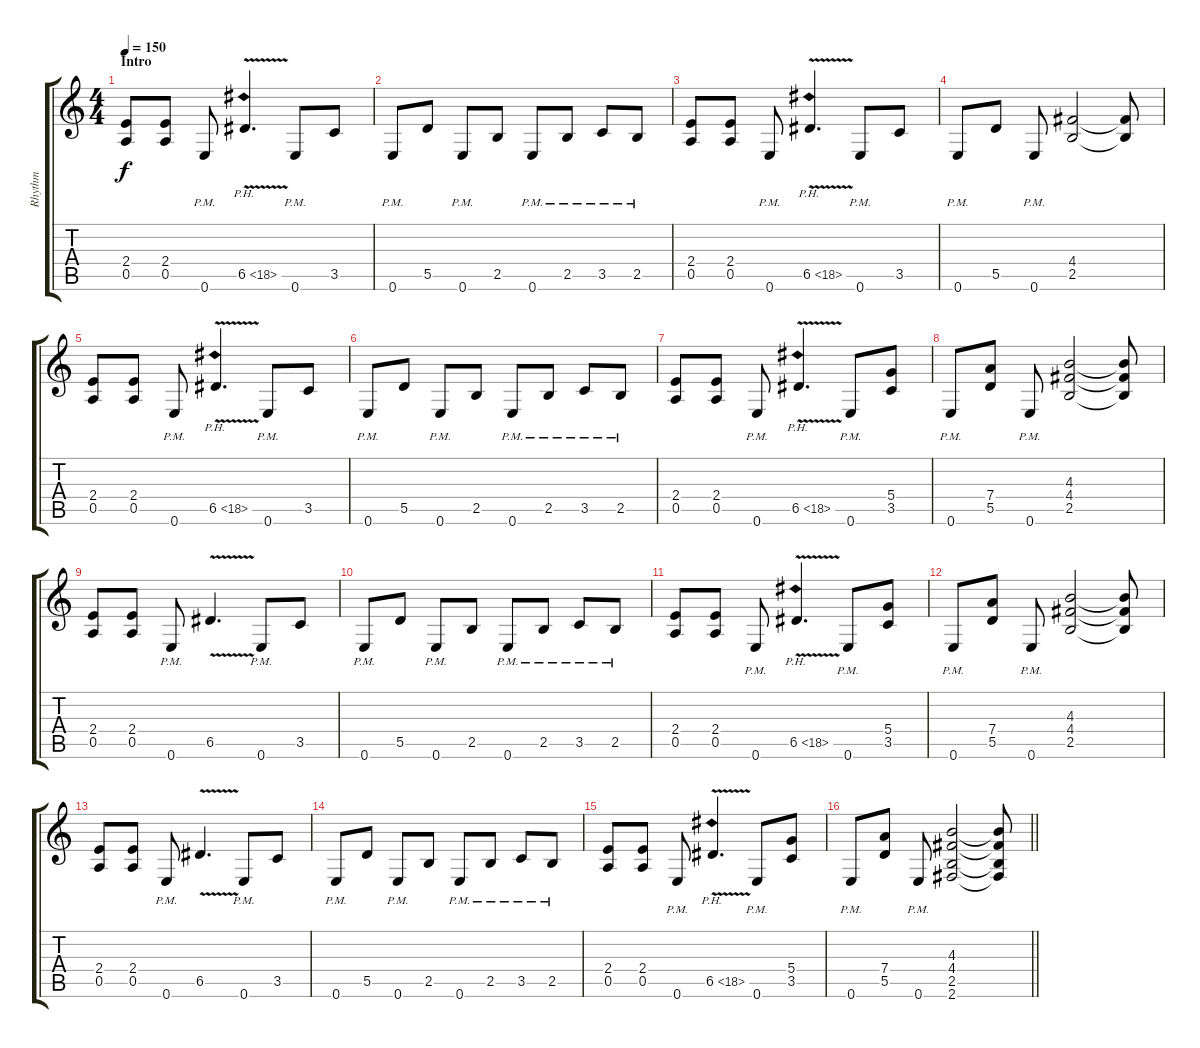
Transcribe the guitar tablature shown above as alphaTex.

\track ("Rhythm" "Rhythm") {instrument distortionguitar}
\staff {score tabs}
\tuning (E4 B3 G3 D3 A2 E2) {hide}
\ts (4 4)
\section ("" "Intro")
\tempo 150
\clef g2
\ks c
(2.4 0.5).8{dy f instrument distortionguitar} (2.4 0.5).8 0.6{pm}.8 6.5{ph 12 v}.4{d} 0.6{pm}.8 3.5.8 |
0.6{pm}.8 5.5.8 0.6{pm}.8 2.5.8 0.6{pm}.8 2.5{pm}.8 3.5{pm}.8 2.5{pm}.8 |
(2.4 0.5).8 (2.4 0.5).8 0.6{pm}.8 6.5{ph 12 v}.4{d} 0.6{pm}.8 3.5.8 |
0.6{pm}.8 5.5.8 0.6{pm}.8 (4.4 2.5).2 (4.4{t} 2.5{t}).8 |
(2.4 0.5).8 (2.4 0.5).8 0.6{pm}.8 6.5{ph 12 v}.4{d} 0.6{pm}.8 3.5.8 |
0.6{pm}.8 5.5.8 0.6{pm}.8 2.5.8 0.6{pm}.8 2.5{pm}.8 3.5{pm}.8 2.5{pm}.8 |
(2.4 0.5).8 (2.4 0.5).8 0.6{pm}.8 6.5{ph 12 v}.4{d} 0.6{pm}.8 (5.4 3.5).8 |
0.6{pm}.8 (7.4 5.5).8 0.6{pm}.8 (4.3 4.4 2.5).2 (4.3{t} 4.4{t} 2.5{t}).8 |
(2.4 0.5).8 (2.4 0.5).8 0.6{pm}.8 6.5{v}.4{d} 0.6{pm}.8 3.5.8 |
0.6{pm}.8 5.5.8 0.6{pm}.8 2.5.8 0.6{pm}.8 2.5{pm}.8 3.5{pm}.8 2.5{pm}.8 |
(2.4 0.5).8 (2.4 0.5).8 0.6{pm}.8 6.5{ph 12 v}.4{d} 0.6{pm}.8 (5.4 3.5).8 |
0.6{pm}.8 (7.4 5.5).8 0.6{pm}.8 (4.3 4.4 2.5).2 (4.3{t} 4.4{t} 2.5{t}).8 |
(2.4 0.5).8 (2.4 0.5).8 0.6{pm}.8 6.5{v}.4{d} 0.6{pm}.8 3.5.8 |
0.6{pm}.8 5.5.8 0.6{pm}.8 2.5.8 0.6{pm}.8 2.5{pm}.8 3.5{pm}.8 2.5{pm}.8 |
(2.4 0.5).8 (2.4 0.5).8 0.6{pm}.8 6.5{ph 12 v}.4{d} 0.6{pm}.8 (5.4 3.5).8 |
\barLineRight lightlight
0.6{pm}.8 (7.4 5.5).8 0.6{pm}.8 (4.3 4.4 2.5 2.6).2 (4.3{t} 4.4{t} 2.5{t} 2.6{t}).8
